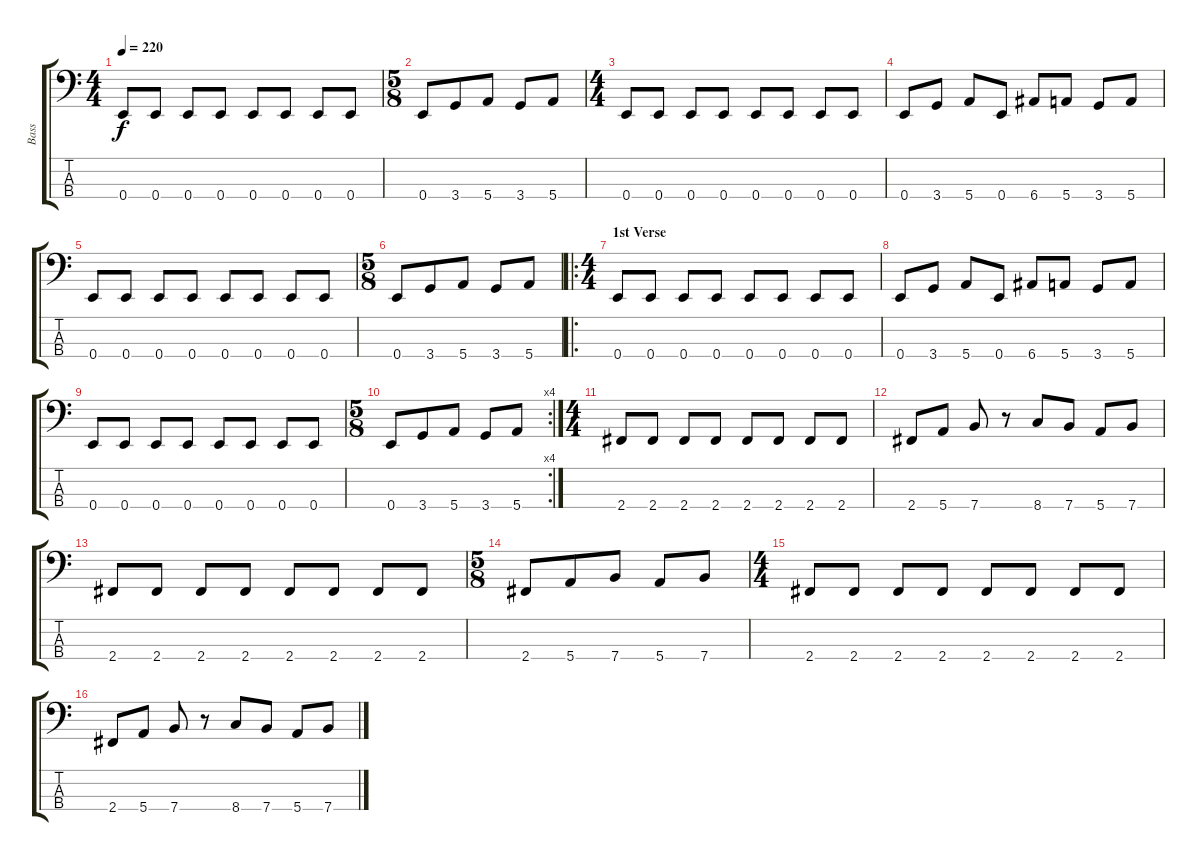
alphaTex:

\track ("Bass" "Bass") {instrument acousticguitarnylon}
\staff {score tabs}
\tuning (G2 D2 A1 E1) {hide}
\ts (4 4)
\tempo 220
\clef f4
\ks c
0.4.8{dy f} 0.4.8 0.4.8 0.4.8 0.4.8 0.4.8 0.4.8 0.4.8 |
\ts (5 8)
0.4.8 3.4.8 5.4.8 3.4.8 5.4.8 |
\ts (4 4)
0.4.8 0.4.8 0.4.8 0.4.8 0.4.8 0.4.8 0.4.8 0.4.8 |
0.4.8 3.4.8 5.4.8 0.4.8 6.4.8 5.4.8 3.4.8 5.4.8 |
0.4.8 0.4.8 0.4.8 0.4.8 0.4.8 0.4.8 0.4.8 0.4.8 |
\ts (5 8)
0.4.8 3.4.8 5.4.8 3.4.8 5.4.8 |
\ro
\ts (4 4)
\section ("" "1st Verse")
0.4.8 0.4.8 0.4.8 0.4.8 0.4.8 0.4.8 0.4.8 0.4.8 |
0.4.8 3.4.8 5.4.8 0.4.8 6.4.8 5.4.8 3.4.8 5.4.8 |
0.4.8 0.4.8 0.4.8 0.4.8 0.4.8 0.4.8 0.4.8 0.4.8 |
\rc 4
\ts (5 8)
0.4.8 3.4.8 5.4.8 3.4.8 5.4.8 |
\ts (4 4)
2.4.8 2.4.8 2.4.8 2.4.8 2.4.8 2.4.8 2.4.8 2.4.8 |
2.4.8 5.4.8 7.4.8 r.8 8.4.8 7.4.8 5.4.8 7.4.8 |
2.4.8 2.4.8 2.4.8 2.4.8 2.4.8 2.4.8 2.4.8 2.4.8 |
\ts (5 8)
2.4.8 5.4.8 7.4.8 5.4.8 7.4.8 |
\ts (4 4)
2.4.8 2.4.8 2.4.8 2.4.8 2.4.8 2.4.8 2.4.8 2.4.8 |
2.4.8 5.4.8 7.4.8 r.8 8.4.8 7.4.8 5.4.8 7.4.8
